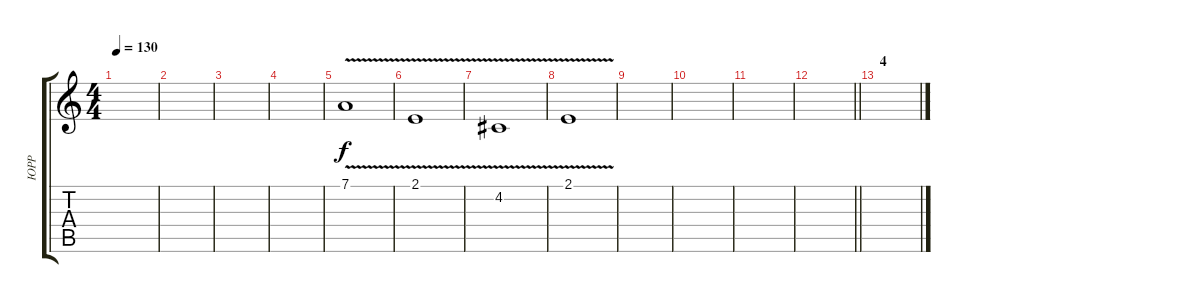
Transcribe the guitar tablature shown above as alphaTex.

\track ("ЮРР" "ЮРР") {instrument stringensemble1}
\staff {score tabs}
\tuning (D4 A3 F3 C3 G2 C2) {hide}
\ts (4 4)
\tempo 130
\clef g2
\ks c
|
|
|
|
7.1{v}.1 |
2.1{v}.1 |
4.2{v}.1 |
2.1{v}.1 |
|
|
|
\barLineRight lightlight
|
\section ("" "4")
